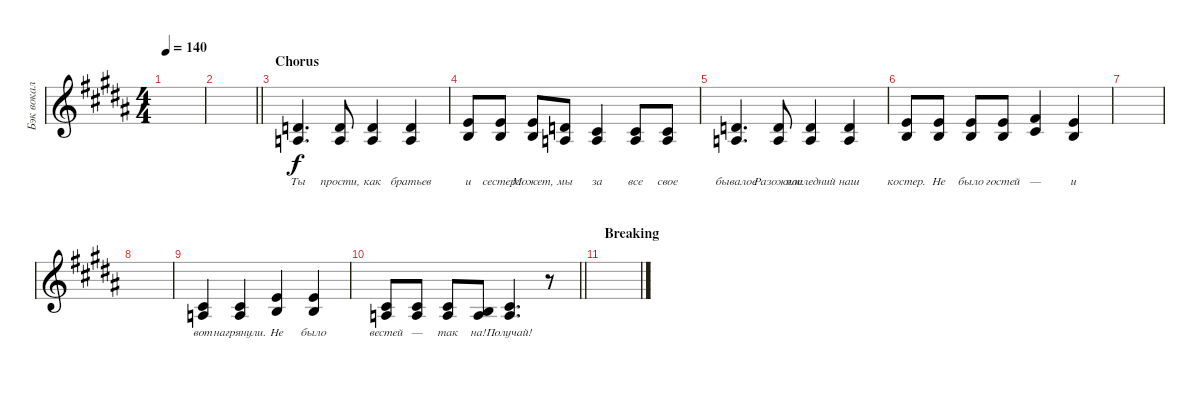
\track ("Бэк вокал" "Бэк вокал") {instrument trombone}
\staff {score}
\tuning (E4 B3 G3 D3 A2 E2) {hide}
\ts (4 4)
\tempo 140
\clef g2
\ks g#minor
|
\barLineRight lightlight
|
\section ("" "Chorus")
(3.2 2.3).4{d lyrics (0 "Ты") lyrics (1 "") lyrics (2 "") lyrics (3 "") lyrics (4 "")} (3.2 2.3).8{lyrics (0 "прости,") lyrics (1 "") lyrics (2 "") lyrics (3 "") lyrics (4 "")} (3.2 2.3).4{lyrics (0 "как") lyrics (1 "") lyrics (2 "") lyrics (3 "") lyrics (4 "")} (3.2 2.3).4{lyrics (0 "братьев") lyrics (1 "") lyrics (2 "") lyrics (3 "") lyrics (4 "")} |
(5.2 4.3).8{lyrics (0 "и") lyrics (1 "") lyrics (2 "") lyrics (3 "") lyrics (4 "")} (5.2 4.3).8{lyrics (0 "сестер:") lyrics (1 "") lyrics (2 "") lyrics (3 "") lyrics (4 "")} (5.2 4.3).8{lyrics (0 "Может,") lyrics (1 "") lyrics (2 "") lyrics (3 "") lyrics (4 "")} (3.2 2.3).8{lyrics (0 "мы") lyrics (1 "") lyrics (2 "") lyrics (3 "") lyrics (4 "")} (2.2 2.3).4{lyrics (0 "за") lyrics (1 "") lyrics (2 "") lyrics (3 "") lyrics (4 "")} (2.2 2.3).8{lyrics (0 "все") lyrics (1 "") lyrics (2 "") lyrics (3 "") lyrics (4 "")} (2.2 2.3).8{lyrics (0 "свое") lyrics (1 "") lyrics (2 "") lyrics (3 "") lyrics (4 "")} |
(3.2 2.3).4{d lyrics (0 "бывалое") lyrics (1 "") lyrics (2 "") lyrics (3 "") lyrics (4 "")} (3.2 2.3).8{lyrics (0 "Разожгли") lyrics (1 "") lyrics (2 "") lyrics (3 "") lyrics (4 "")} (3.2 2.3).4{lyrics (0 "последний") lyrics (1 "") lyrics (2 "") lyrics (3 "") lyrics (4 "")} (3.2 2.3).4{lyrics (0 "наш") lyrics (1 "") lyrics (2 "") lyrics (3 "") lyrics (4 "")} |
(5.2 4.3).8{lyrics (0 "костер.") lyrics (1 "") lyrics (2 "") lyrics (3 "") lyrics (4 "")} (5.2 4.3).8{lyrics (0 "Не") lyrics (1 "") lyrics (2 "") lyrics (3 "") lyrics (4 "")} (5.2 4.3).8{lyrics (0 "было") lyrics (1 "") lyrics (2 "") lyrics (3 "") lyrics (4 "")} (5.2 4.3).8{lyrics (0 "гостей") lyrics (1 "") lyrics (2 "") lyrics (3 "") lyrics (4 "")} (7.2 6.3).4{lyrics (0 "—") lyrics (1 "") lyrics (2 "") lyrics (3 "") lyrics (4 "")} (5.2 4.3).4{lyrics (0 "и") lyrics (1 "") lyrics (2 "") lyrics (3 "") lyrics (4 "")} |
|
|
(2.2 2.3).4{lyrics (0 "вот") lyrics (1 "") lyrics (2 "") lyrics (3 "") lyrics (4 "")} (2.2 2.3).4{lyrics (0 "нагрянули.") lyrics (1 "") lyrics (2 "") lyrics (3 "") lyrics (4 "")} (5.2 4.3).4{lyrics (0 "Не") lyrics (1 "") lyrics (2 "") lyrics (3 "") lyrics (4 "")} (5.2 4.3).4{lyrics (0 "было") lyrics (1 "") lyrics (2 "") lyrics (3 "") lyrics (4 "")} |
\barLineRight lightlight
(2.2 2.3).8{lyrics (0 "вестей") lyrics (1 "") lyrics (2 "") lyrics (3 "") lyrics (4 "")} (2.2 2.3).8{lyrics (0 "—") lyrics (1 "") lyrics (2 "") lyrics (3 "") lyrics (4 "")} (2.2 2.3).8{lyrics (0 "так") lyrics (1 "") lyrics (2 "") lyrics (3 "") lyrics (4 "")} (0.2 2.3).8{lyrics (0 "на!") lyrics (1 "") lyrics (2 "") lyrics (3 "") lyrics (4 "")} (2.2 2.3).4{d lyrics (0 "Получай!") lyrics (1 "") lyrics (2 "") lyrics (3 "") lyrics (4 "")} r.8 |
\section ("" "Breaking")
